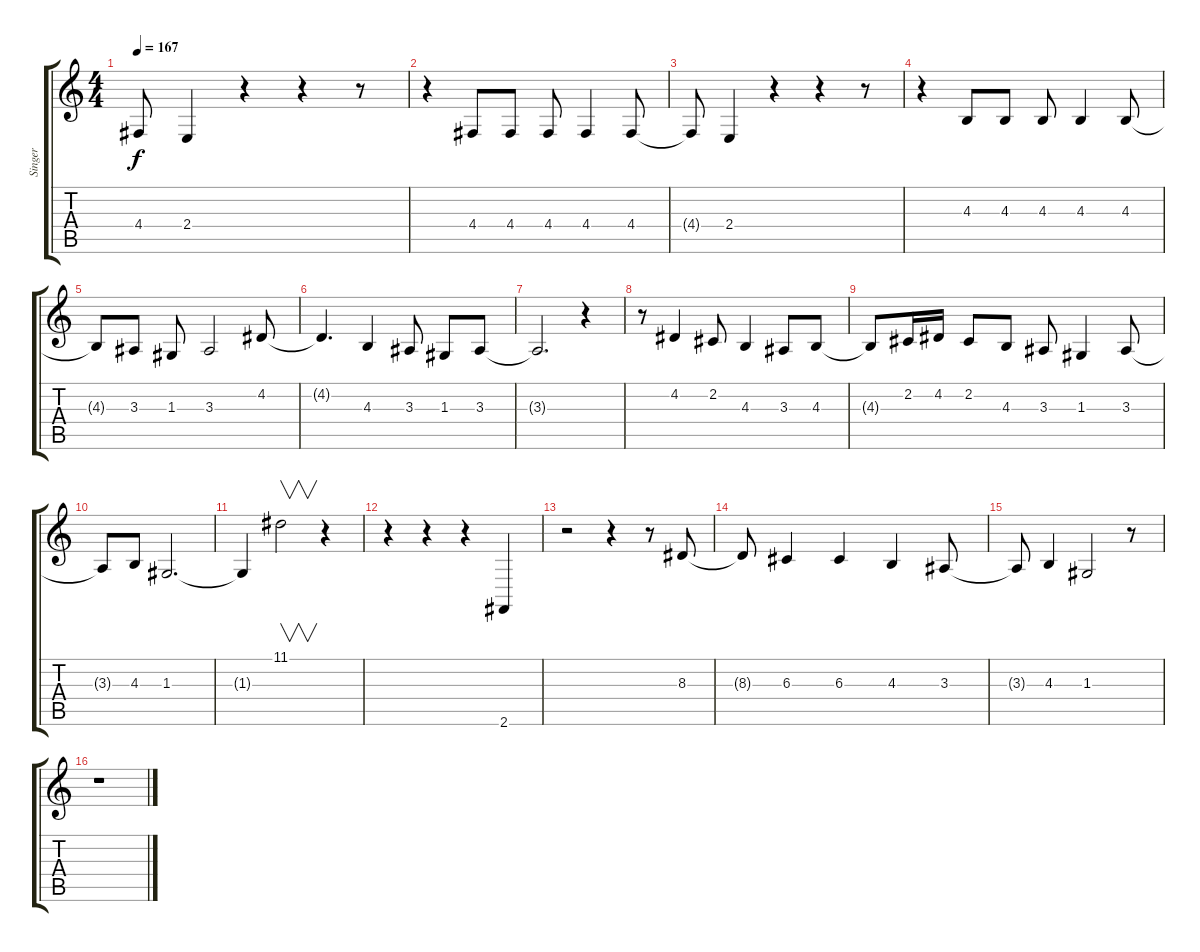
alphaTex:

\track ("Singer" "Singer") {instrument tenorsax}
\staff {score tabs}
\tuning (E4 B3 G3 D3 A2 E2) {hide}
\ts (4 4)
\tempo 167
\clef g2
\ks c
4.4{t}.8{dy f} 2.4.4 r.4 r.4 r.8 |
r.4 4.4.8 4.4.8 4.4.8 4.4.4 4.4.8 |
4.4{t}.8 2.4.4 r.4 r.4 r.8 |
r.4 4.3.8 4.3.8 4.3.8 4.3.4 4.3.8 |
4.3{t}.8 3.3.8 1.3.8 3.3.2 4.2.8 |
4.2{t}.4{d} 4.3.4 3.3.8 1.3.8 3.3.8 |
3.3{t}.2{d} r.4 |
r.8 4.2.4 2.2.8 4.3.4 3.3.8 4.3.8 |
4.3{t}.8 2.2.16 4.2.16 2.2.8 4.3.8 3.3.8 1.3.4 3.3.8 |
3.3{t}.8 4.3.8 1.3.2{d} |
1.3{t}.4 11.1.2{v} r.4 |
r.4 r.4 r.4 2.6.4 |
r.2 r.4 r.8 8.3.8 |
8.3{t}.8 6.3.4 6.3.4 4.3.4 3.3.8 |
3.3{t}.8 4.3.4 1.3.2 r.8 |
r.1
